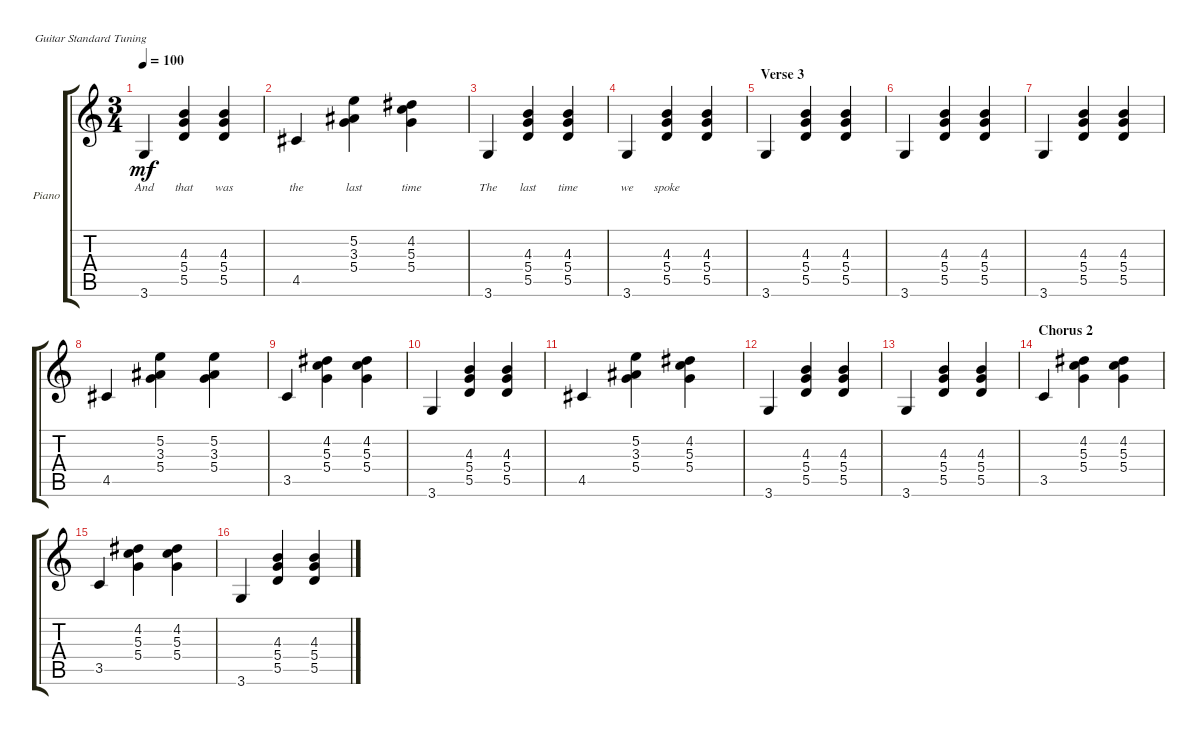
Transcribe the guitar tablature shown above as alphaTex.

\bracketExtendMode groupsimilarinstruments
\firstSystemTrackNameOrientation horizontal
\otherSystemsTrackNameOrientation horizontal
\track ("Piano" "Piano") {instrument acousticguitarsteel}
\staff {score tabs}
\tuning (E4 B3 G3 D3 A2 E2)
\ts (3 4)
\tempo 100
\clef g2
\ks c
3.6.4{lyrics (0 "And") lyrics (1 "") lyrics (2 "") lyrics (3 "") lyrics (4 "") dy mf} (4.3 5.4 5.5).4{lyrics (0 "that") lyrics (1 "") lyrics (2 "") lyrics (3 "") lyrics (4 "")} (4.3 5.4 5.5).4{lyrics (0 "was") lyrics (1 "") lyrics (2 "") lyrics (3 "") lyrics (4 "")} |
4.5.4{lyrics (0 "the") lyrics (1 "") lyrics (2 "") lyrics (3 "") lyrics (4 "")} (5.2 3.3 5.4).4{lyrics (0 "last") lyrics (1 "") lyrics (2 "") lyrics (3 "") lyrics (4 "")} (4.2 5.3 5.4).4{lyrics (0 "time") lyrics (1 "") lyrics (2 "") lyrics (3 "") lyrics (4 "")} |
3.6.4{lyrics (0 "The") lyrics (1 "") lyrics (2 "") lyrics (3 "") lyrics (4 "")} (4.3 5.4 5.5).4{lyrics (0 "last") lyrics (1 "") lyrics (2 "") lyrics (3 "") lyrics (4 "")} (4.3 5.4 5.5).4{lyrics (0 "time") lyrics (1 "") lyrics (2 "") lyrics (3 "") lyrics (4 "")} |
3.6.4{lyrics (0 "we") lyrics (1 "") lyrics (2 "") lyrics (3 "") lyrics (4 "")} (4.3 5.4 5.5).4{lyrics (0 "spoke") lyrics (1 "") lyrics (2 "") lyrics (3 "") lyrics (4 "")} (4.3 5.4 5.5).4 |
\section ("" "Verse 3")
3.6.4 (4.3 5.4 5.5).4 (4.3 5.4 5.5).4 |
3.6.4 (4.3 5.4 5.5).4 (4.3 5.4 5.5).4 |
3.6.4 (4.3 5.4 5.5).4 (4.3 5.4 5.5).4 |
4.5.4 (5.2 3.3 5.4).4 (5.2 3.3 5.4).4 |
3.5.4 (4.2 5.3 5.4).4 (4.2 5.3 5.4).4 |
3.6.4 (4.3 5.4 5.5).4 (4.3 5.4 5.5).4 |
4.5.4 (5.2 3.3 5.4).4 (4.2 5.3 5.4).4 |
3.6.4 (4.3 5.4 5.5).4 (4.3 5.4 5.5).4 |
3.6.4 (4.3 5.4 5.5).4 (4.3 5.4 5.5).4 |
\section ("" "Chorus 2")
3.5.4 (4.2 5.3 5.4).4 (4.2 5.3 5.4).4 |
3.5.4 (4.2 5.3 5.4).4 (4.2 5.3 5.4).4 |
3.6.4 (4.3 5.4 5.5).4 (4.3 5.4 5.5).4
